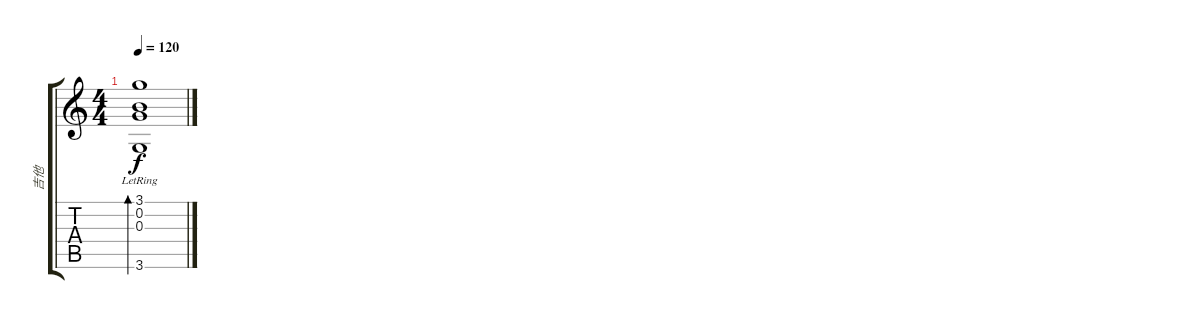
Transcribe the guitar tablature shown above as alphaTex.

\track ("吉他" "吉他") {instrument acousticguitarsteel}
\staff {score tabs}
\tuning (E4 B3 G3 D3 A2 E2) {hide}
\ts (4 4)
\tempo 120
\clef g2
\ks c
(3.1{lr} 0.2{lr} 0.3{lr} 3.6{lr}).1{bd 480 dy f}
